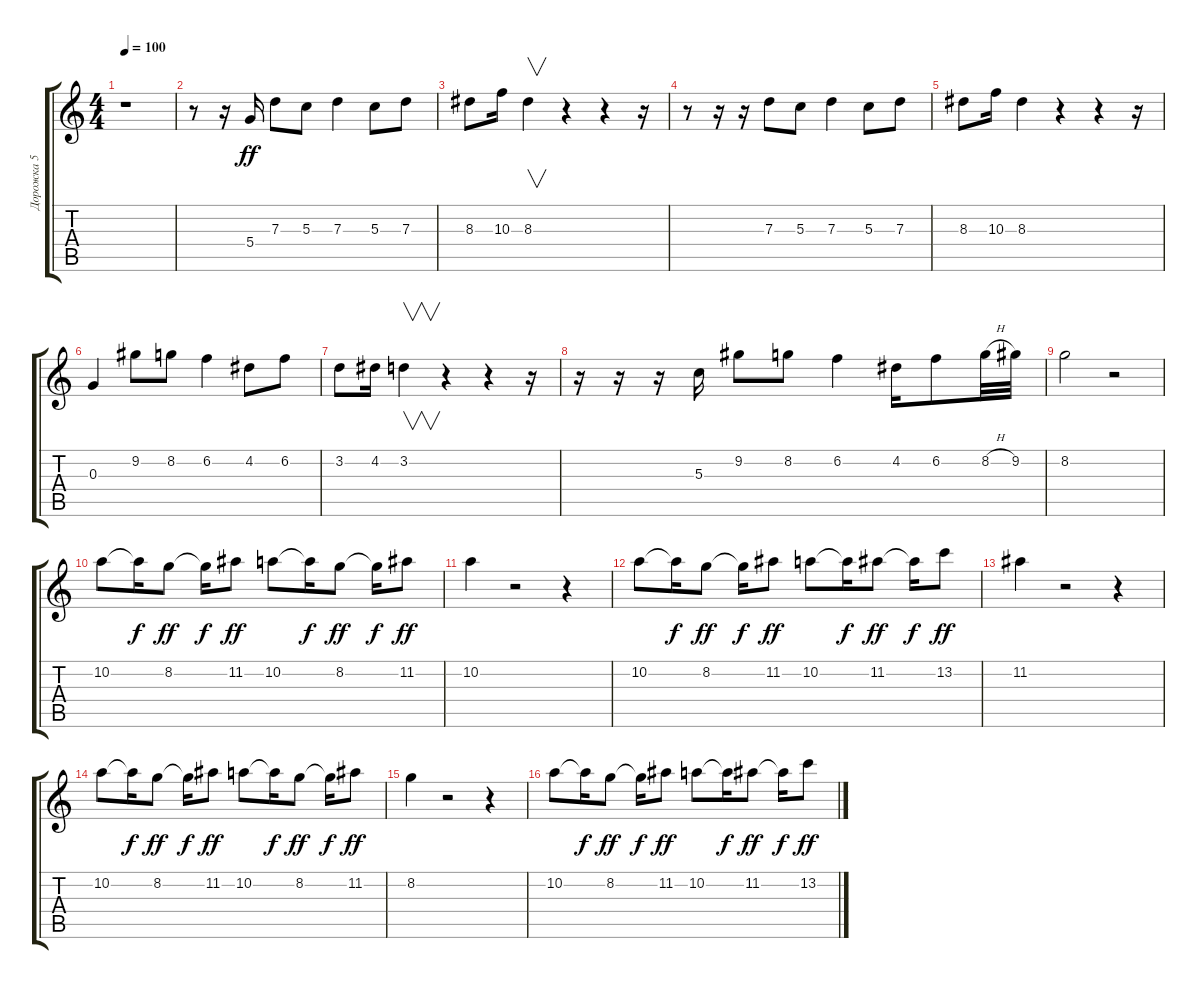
\track ("Дорожка 5" "Дорожка 5") {instrument contrabass}
\staff {score tabs}
\tuning (E4 B3 G3 D3 A2 D2) {hide}
\ts (4 4)
\tempo 100
\clef g2
\ks c
r.1{dy ff} |
r.8 r.16 5.4.16 7.3.8 5.3.8 7.3.4 5.3.8 7.3.8 |
8.3.8 10.3.16 8.3.4{v} r.4 r.4 r.16 |
r.8 r.16 r.16 7.3.8 5.3.8 7.3.4 5.3.8 7.3.8 |
8.3.8 10.3.16 8.3.4 r.4 r.4 r.16 |
0.3.4 9.2.8 8.2.8 6.2.4 4.2.8 6.2.8 |
3.2.8 4.2.16 3.2.4{v} r.4 r.4 r.16 |
r.16 r.16 r.16 5.3.16 9.2.8 8.2.8 6.2.4 4.2.16 6.2.8 8.2{h}.32 9.2.32 |
8.2.2 r.2 |
10.2.8 10.2{t}.16{dy f} 8.2.8{dy ff} 8.2{t}.16{dy f} 11.2.8{dy ff} 10.2.8 10.2{t}.16{dy f} 8.2.8{dy ff} 8.2{t}.16{dy f} 11.2.8{dy ff} |
10.2.4 r.2 r.4 |
10.2.8 10.2{t}.16{dy f} 8.2.8{dy ff} 8.2{t}.16{dy f} 11.2.8{dy ff} 10.2.8 10.2{t}.16{dy f} 11.2.8{dy ff} 11.2{t}.16{dy f} 13.2.8{dy ff} |
11.2.4 r.2 r.4 |
10.2.8 10.2{t}.16{dy f} 8.2.8{dy ff} 8.2{t}.16{dy f} 11.2.8{dy ff} 10.2.8 10.2{t}.16{dy f} 8.2.8{dy ff} 8.2{t}.16{dy f} 11.2.8{dy ff} |
8.2.4 r.2 r.4 |
10.2.8 10.2{t}.16{dy f} 8.2.8{dy ff} 8.2{t}.16{dy f} 11.2.8{dy ff} 10.2.8 10.2{t}.16{dy f} 11.2.8{dy ff} 11.2{t}.16{dy f} 13.2.8{dy ff}
